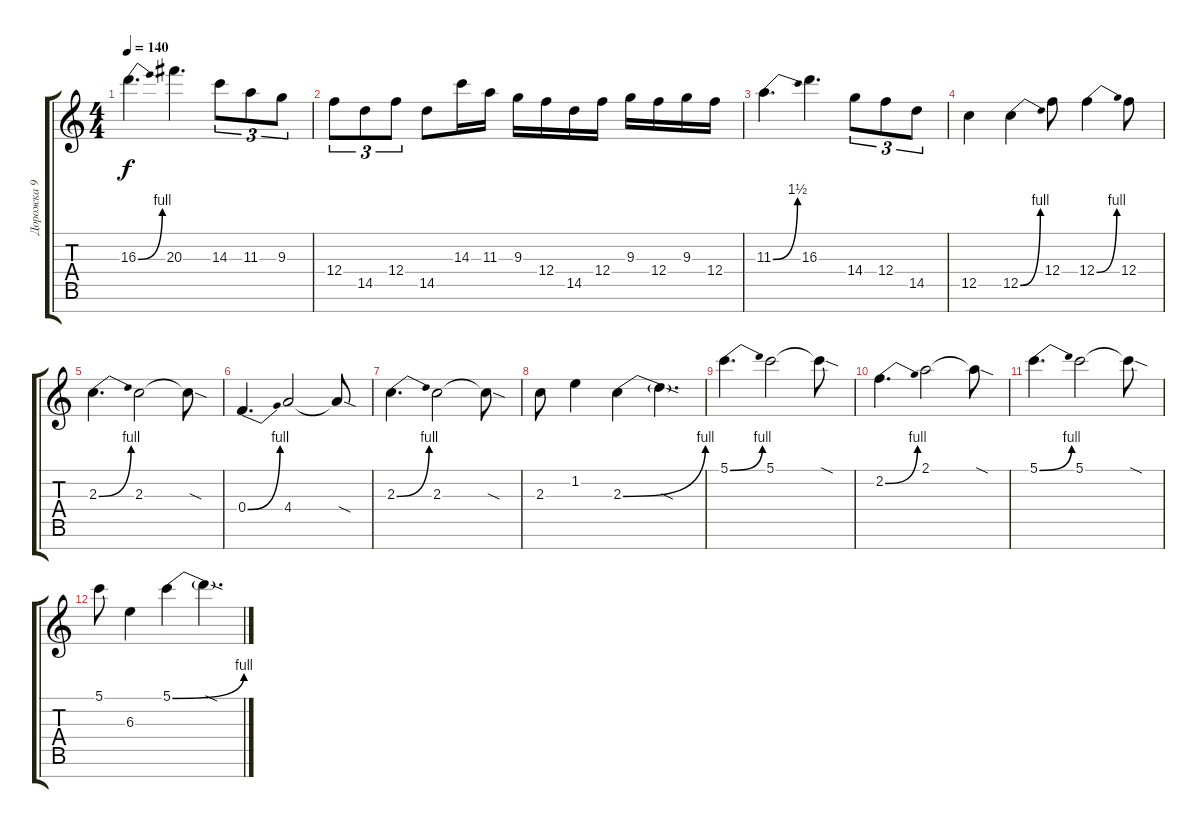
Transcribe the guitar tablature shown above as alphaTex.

\track ("Дорожка 9" "Дорожка 9") {solo instrument overdrivenguitar}
\staff {score tabs}
\tuning (G4 Eb4 Bb3 F3 C3 G2 C2) {hide}
\ts (4 4)
\tempo 140
\clef g2
\ks c
16.3{be (bend 0 0 60 4)}.4{d dy f} 20.3.4{d} 14.3.8{tu (3 2)} 11.3.8{tu (3 2)} 9.3.8{tu (3 2)} |
12.4.8{tu (3 2)} 14.5.8{tu (3 2)} 12.4.8{tu (3 2)} 14.5.8 14.3.16 11.3.16 9.3.16 12.4.16 14.5.16 12.4.16 9.3.16 12.4.16 9.3.16 12.4.16 |
11.3{be (bend 0 0 60 6)}.4{d} 16.3.4{d} 14.4.8{tu (3 2)} 12.4.8{tu (3 2)} 14.5.8{tu (3 2)} |
12.5.4 12.5{be (bend 0 0 60 4)}.4 12.4.8 12.4{be (bend 0 0 60 4)}.4 12.4.8 |
2.3{be (bend 0 0 60 4)}.4{d} 2.3.2 2.3{sod t}.8 |
0.4{be (bend 0 0 60 4)}.4{d} 4.4.2 4.4{sod t}.8 |
2.3{be (bend 0 0 60 4)}.4{d} 2.3.2 2.3{sod t}.8 |
2.3.8 1.2.4 2.3{be (bend 0 0 60 4)}.4 2.3{sod t}.4{d} |
5.1{be (bend 0 0 60 4)}.4{d} 5.1.2 5.1{sod t}.8 |
2.2{be (bend 0 0 60 4)}.4{d} 2.1.2 2.1{sod t}.8 |
5.1{be (bend 0 0 60 4)}.4{d} 5.1.2 5.1{sod t}.8 |
5.1.8 6.3.4 5.1{be (bend 0 0 60 4)}.4 5.1{sod t}.4{d}
